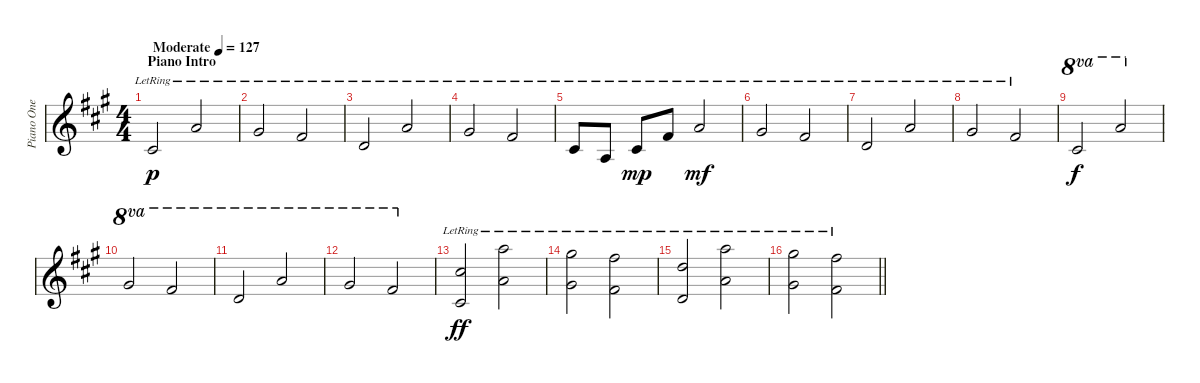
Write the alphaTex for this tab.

\track ("Piano One - Right Hand" "Piano One ") {instrument acousticgrandpiano}
\staff {score}
\tuning (E4 B3 G3 D3 A2 E2) {hide}
\ts (4 4)
\section ("" "Piano Intro")
\tempo (127 "Moderate")
\clef g2
\ks a
2.2{lr}.2{dy p volume 16 instrument acousticgrandpiano} 5.1{lr}.2 |
4.1{lr}.2 2.1{lr}.2 |
3.2{lr}.2 5.1{lr}.2 |
4.1{lr}.2 2.1{lr}.2 |
2.2{lr}.8 2.3{lr}.8 2.2{lr}.8{dy mp} 2.1{lr}.8 5.1{lr}.2{dy mf} |
4.1{lr}.2 2.1{lr}.2 |
3.2{lr}.2 5.1{lr}.2 |
4.1{lr}.2 2.1{lr}.2 |
14.2.2{ot 8va dy f} 17.1.2{ot 8va} |
16.1.2{ot 8va} 14.1.2{ot 8va} |
15.2.2{ot 8va} 17.1.2{ot 8va} |
16.1.2{ot 8va} 14.1.2{ot 8va} |
(14.2 11.4{lr}).2{dy ff} (17.1 14.3{lr}).2 |
(16.1 13.3{lr}).2 (14.1 11.3{lr}).2 |
(15.2 12.4{lr}).2 (17.1 14.3{lr}).2 |
\barLineRight lightlight
(16.1 13.3{lr}).2 (14.1 11.3{lr}).2
